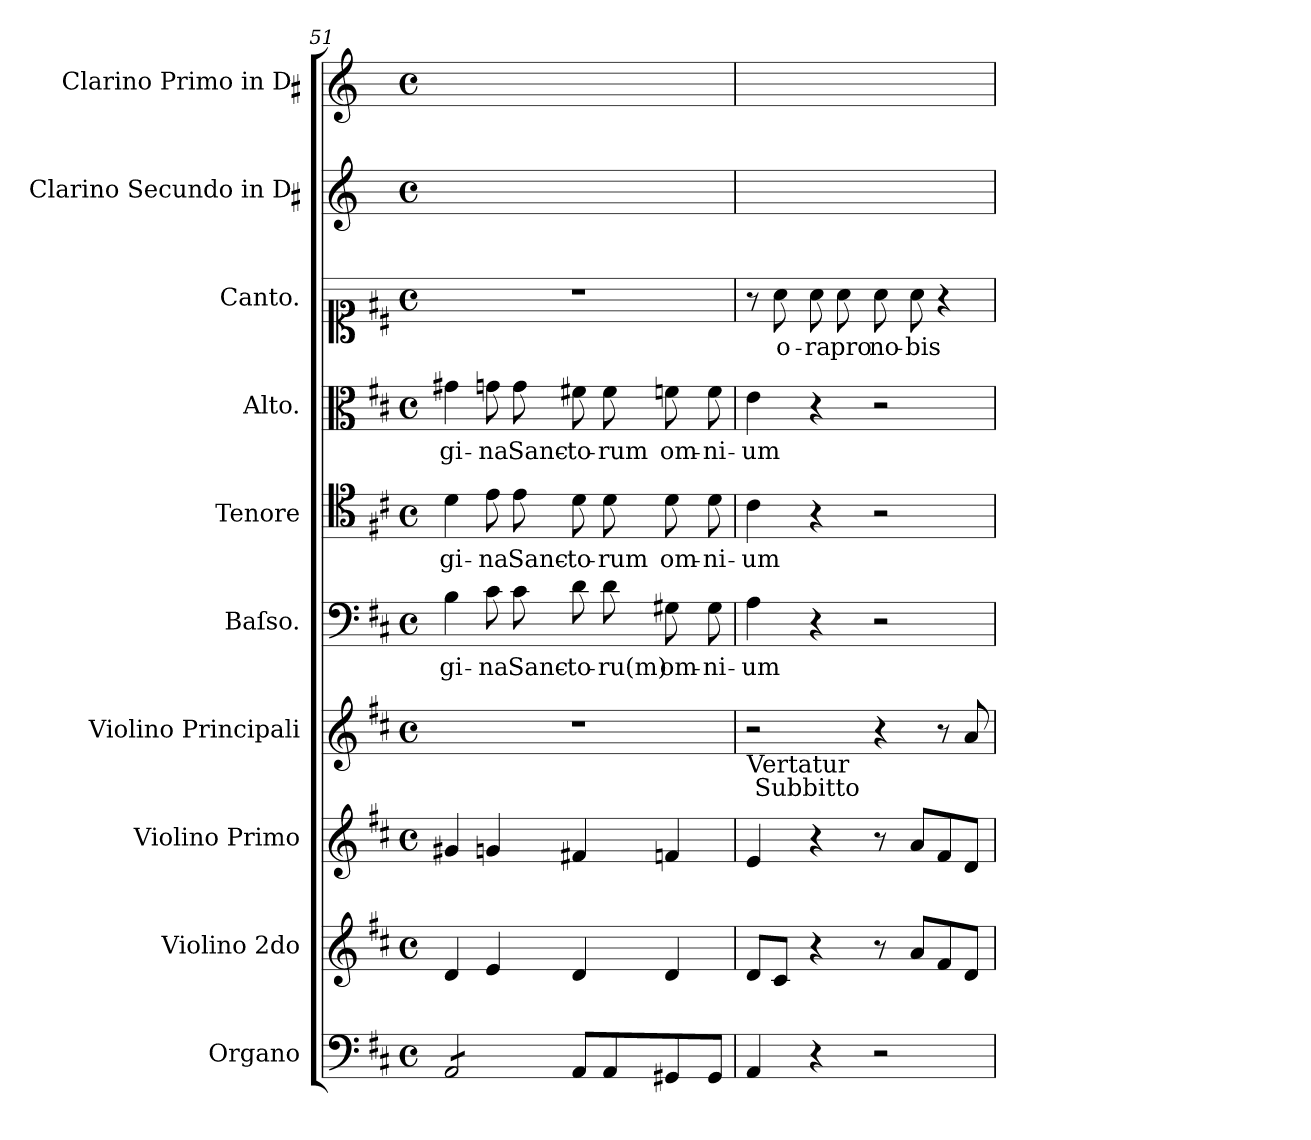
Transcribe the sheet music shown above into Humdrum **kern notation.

**kern	**kern	**kern	**kern	**kern	**text	**kern	**text	**kern	**text	**kern	**text	**kern	**kern
*part10	*part9	*part8	*part7	*part6	*part6	*part5	*part5	*part4	*part4	*part3	*part3	*part2	*part1
*staff10	*staff9	*staff8	*staff7	*staff6	*staff6	*staff5	*staff5	*staff4	*staff4	*staff3	*staff3	*staff2	*staff1
*I"Organo	*I"Violino 2do	*I"Violino Primo	*I"Violino Principali	*I"Baſso.	*	*I"Tenore	*	*I"Alto.	*	*I"Canto.	*	*I"Clarino Secundo in D#	*I"Clarino Primo in D#
*I'org	*I'vl 2	*I'vl 1	*I'vl princ	*I'B	*	*I'T	*	*I'A	*	*	*	*I'Clno 2	*I'Clno 1
*clefF4	*clefG2	*clefG2	*clefG2	*clefF4	*	*clefC4	*	*clefC3	*	*clefC1	*	*clefG2	*clefG2
*	*	*	*	*	*	*	*	*	*	*	*	*ITrd-1c-2	*ITrd-1c-2
*k[f#c#]	*k[f#c#]	*k[f#c#]	*k[f#c#]	*k[f#c#]	*	*k[f#c#]	*	*k[f#c#]	*	*k[f#c#]	*	*k[f#c#]	*k[f#c#]
*M4/4	*M4/4	*M4/4	*M4/4	*M4/4	*	*M4/4	*	*M4/4	*	*M4/4	*	*M4/4	*M4/4
*met(c)	*met(c)	*met(c)	*met(c)	*met(c)	*	*met(c)	*	*met(c)	*	*met(c)	*	*met(c)	*met(c)
=51	=51	=51	=51	=51	=51	=51	=51	=51	=51	=51	=51	=51	=51
*tremolo	*	*	*	*	*	*	*	*	*	*	*	*	*
8AA/L	4d/	4g#X/	1r	4B\	-gi-	4d\	-gi-	4g#X\	-gi-	1r	.	1ryy	1ryy
8AA/	.	.	.	.	.	.	.	.	.	.	.	.	.
8AA/	4e/	4gn/	.	8c#\	-na	8e\	-na	8gn\	-na	.	.	.	.
8AA/J	.	.	.	8c#\	Sanc-	8e\	Sanc-	8g\	Sanc-	.	.	.	.
*Xtremolo	*	*	*	*	*	*	*	*	*	*	*	*	*
8AA/L	4d/	4f#X/	.	8d\	-to-	8d\	-to-	8f#X\	-to-	.	.	.	.
8AA/	.	.	.	8d\	-ru(m)	8d\	-rum	8f#\	-rum	.	.	.	.
8GG#X/	4d/	4fn/	.	8G#X\	om-	8d\	om-	8fn\	om-	.	.	.	.
8GG#/J	.	.	.	8G#\	-ni-	8d\	-ni-	8f\	-ni-	.	.	.	.
=52	=52	=52	=52	=52	=52	=52	=52	=52	=52	=52	=52	=52	=52
!	!	!	!LO:TX:b:t=Vertatur\n Subbitto	!	!	!	!	!	!	!	!	!	!
4AA/	8d/L	4e/	2r	4A\	-um	4c#\	-um	4e\	-um	8r	.	1ryy	1ryy
!	!	!	!	!	!	!	!	!	!	!	!LO:LY:i	!	!
.	8c#/J	.	.	.	.	.	.	.	.	8a\	o-	.	.
!	!	!	!	!	!	!	!	!	!	!	!LO:LY:i	!	!
4r	4r	4r	.	4r	.	4r	.	4r	.	8a\	-ra	.	.
!	!	!	!	!	!	!	!	!	!	!	!LO:LY:i	!	!
.	.	.	.	.	.	.	.	.	.	8a\	pro	.	.
!	!	!	!	!	!	!	!	!	!	!	!LO:LY:i	!	!
2r	8r	8r	4r	2r	.	2r	.	2r	.	8a\	no-	.	.
!	!	!	!	!	!	!	!	!	!	!	!LO:LY:i	!	!
.	8a/L	8a/L	.	.	.	.	.	.	.	8a\	-bis	.	.
.	8f#/	8f#/	8r	.	.	.	.	.	.	4r	.	.	.
.	8d/J	8d/J	8a/	.	.	.	.	.	.	.	.	.	.
=	=	=	=	=	=	=	=	=	=	=	=	=	=
*-	*-	*-	*-	*-	*-	*-	*-	*-	*-	*-	*-	*-	*-
